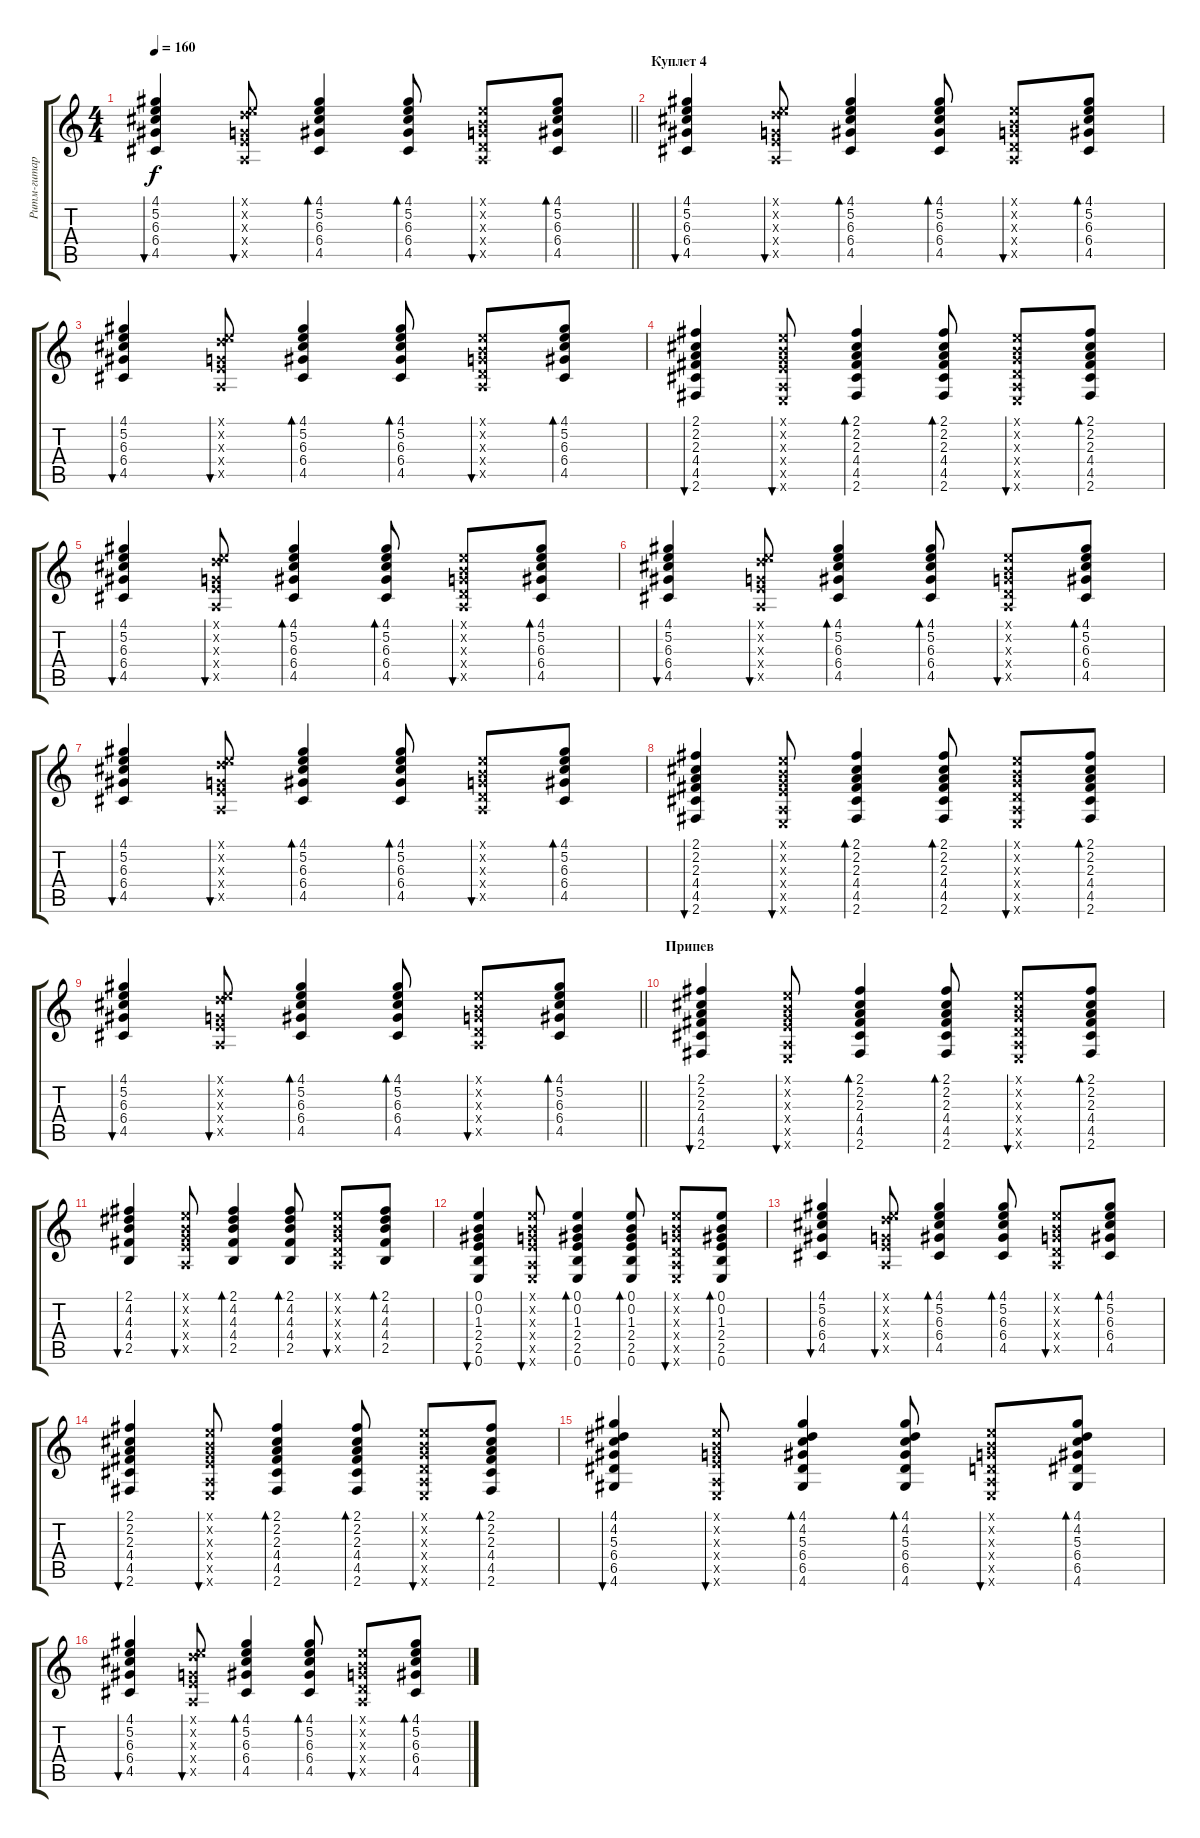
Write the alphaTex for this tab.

\track ("Ритм-гитара 2" "Ритм-гитар") {instrument acousticguitarsteel}
\staff {score tabs}
\tuning (E4 B3 G3 D3 A2 E2) {hide}
\ts (4 4)
\tempo 160
\clef g2
\barLineRight lightlight
\ks c
(4.1 5.2 6.3 6.4 4.5).4{bu 60 dy f} (0.1{x} 3.2{x} 0.3{x} 2.4{x} 0.5{x}).8{bu 60} (4.1 5.2 6.3 6.4 4.5).4{bd 60} (4.1 5.2 6.3 6.4 4.5).8{bd 60} (0.1{x} 0.2{x} 0.3{x} 0.4{x} 0.5{x}).8{bu 60} (4.1 5.2 6.3 6.4 4.5).8{bd 60} |
\section ("" "Куплет 4")
(4.1 5.2 6.3 6.4 4.5).4{bu 60} (0.1{x} 3.2{x} 0.3{x} 2.4{x} 0.5{x}).8{bu 60} (4.1 5.2 6.3 6.4 4.5).4{bd 60} (4.1 5.2 6.3 6.4 4.5).8{bd 60} (0.1{x} 0.2{x} 0.3{x} 0.4{x} 0.5{x}).8{bu 60} (4.1 5.2 6.3 6.4 4.5).8{bd 60} |
(4.1 5.2 6.3 6.4 4.5).4{bu 60} (0.1{x} 3.2{x} 0.3{x} 2.4{x} 0.5{x}).8{bu 60} (4.1 5.2 6.3 6.4 4.5).4{bd 60} (4.1 5.2 6.3 6.4 4.5).8{bd 60} (0.1{x} 0.2{x} 0.3{x} 0.4{x} 0.5{x}).8{bu 60} (4.1 5.2 6.3 6.4 4.5).8{bd 60} |
(2.1 2.2 2.3 4.4 4.5 2.6).4{bu 60} (0.1{x} 0.2{x} 0.3{x} 2.4{x} 0.5{x} 0.6{x}).8{bu 60} (2.1 2.2 2.3 4.4 4.5 2.6).4{bd 60} (2.1 2.2 2.3 4.4 4.5 2.6).8{bd 60} (0.1{x} 0.2{x} 0.3{x} 0.4{x} 0.5{x} 0.6{x}).8{bu 60} (2.1 2.2 2.3 4.4 4.5 2.6).8{bd 60} |
(4.1 5.2 6.3 6.4 4.5).4{bu 60} (0.1{x} 3.2{x} 0.3{x} 2.4{x} 0.5{x}).8{bu 60} (4.1 5.2 6.3 6.4 4.5).4{bd 60} (4.1 5.2 6.3 6.4 4.5).8{bd 60} (0.1{x} 0.2{x} 0.3{x} 0.4{x} 0.5{x}).8{bu 60} (4.1 5.2 6.3 6.4 4.5).8{bd 60} |
(4.1 5.2 6.3 6.4 4.5).4{bu 60} (0.1{x} 3.2{x} 0.3{x} 2.4{x} 0.5{x}).8{bu 60} (4.1 5.2 6.3 6.4 4.5).4{bd 60} (4.1 5.2 6.3 6.4 4.5).8{bd 60} (0.1{x} 0.2{x} 0.3{x} 0.4{x} 0.5{x}).8{bu 60} (4.1 5.2 6.3 6.4 4.5).8{bd 60} |
(4.1 5.2 6.3 6.4 4.5).4{bu 60} (0.1{x} 3.2{x} 0.3{x} 2.4{x} 0.5{x}).8{bu 60} (4.1 5.2 6.3 6.4 4.5).4{bd 60} (4.1 5.2 6.3 6.4 4.5).8{bd 60} (0.1{x} 0.2{x} 0.3{x} 0.4{x} 0.5{x}).8{bu 60} (4.1 5.2 6.3 6.4 4.5).8{bd 60} |
(2.1 2.2 2.3 4.4 4.5 2.6).4{bu 60} (0.1{x} 0.2{x} 0.3{x} 2.4{x} 0.5{x} 0.6{x}).8{bu 60} (2.1 2.2 2.3 4.4 4.5 2.6).4{bd 60} (2.1 2.2 2.3 4.4 4.5 2.6).8{bd 60} (0.1{x} 0.2{x} 0.3{x} 0.4{x} 0.5{x} 0.6{x}).8{bu 60} (2.1 2.2 2.3 4.4 4.5 2.6).8{bd 60} |
\barLineRight lightlight
(4.1 5.2 6.3 6.4 4.5).4{bu 60} (0.1{x} 3.2{x} 0.3{x} 2.4{x} 0.5{x}).8{bu 60} (4.1 5.2 6.3 6.4 4.5).4{bd 60} (4.1 5.2 6.3 6.4 4.5).8{bd 60} (0.1{x} 0.2{x} 0.3{x} 0.4{x} 0.5{x}).8{bu 60} (4.1 5.2 6.3 6.4 4.5).8{bd 60} |
\section ("" "Припев")
(2.1 2.2 2.3 4.4 4.5 2.6).4{bu 60} (0.1{x} 0.2{x} 0.3{x} 2.4{x} 0.5{x} 0.6{x}).8{bu 60} (2.1 2.2 2.3 4.4 4.5 2.6).4{bd 60} (2.1 2.2 2.3 4.4 4.5 2.6).8{bd 60} (0.1{x} 0.2{x} 0.3{x} 0.4{x} 0.5{x} 0.6{x}).8{bu 60} (2.1 2.2 2.3 4.4 4.5 2.6).8{bd 60} |
(2.1 4.2 4.3 4.4 2.5).4{bu 60} (0.1{x} 0.2{x} 0.3{x} 2.4{x} 0.5{x}).8{bu 60} (2.1 4.2 4.3 4.4 2.5).4{bd 60} (2.1 4.2 4.3 4.4 2.5).8{bd 60} (0.1{x} 0.2{x} 0.3{x} 0.4{x} 0.5{x}).8{bu 60} (2.1 4.2 4.3 4.4 2.5).8{bd 60} |
(0.1 0.2 1.3 2.4 2.5 0.6).4{bu 60} (0.1{x} 0.2{x} 0.3{x} 2.4{x} 0.5{x} 0.6{x}).8{bu 60} (0.1 0.2 1.3 2.4 2.5 0.6).4{bd 60} (0.1 0.2 1.3 2.4 2.5 0.6).8{bd 60} (0.1{x} 0.2{x} 0.3{x} 0.4{x} 0.5{x} 0.6{x}).8{bu 60} (0.1 0.2 1.3 2.4 2.5 0.6).8{bd 60} |
(4.1 5.2 6.3 6.4 4.5).4{bu 60} (0.1{x} 3.2{x} 0.3{x} 2.4{x} 0.5{x}).8{bu 60} (4.1 5.2 6.3 6.4 4.5).4{bd 60} (4.1 5.2 6.3 6.4 4.5).8{bd 60} (0.1{x} 0.2{x} 0.3{x} 0.4{x} 0.5{x}).8{bu 60} (4.1 5.2 6.3 6.4 4.5).8{bd 60} |
(2.1 2.2 2.3 4.4 4.5 2.6).4{bu 60} (0.1{x} 0.2{x} 0.3{x} 2.4{x} 0.5{x} 0.6{x}).8{bu 60} (2.1 2.2 2.3 4.4 4.5 2.6).4{bd 60} (2.1 2.2 2.3 4.4 4.5 2.6).8{bd 60} (0.1{x} 0.2{x} 0.3{x} 0.4{x} 0.5{x} 0.6{x}).8{bu 60} (2.1 2.2 2.3 4.4 4.5 2.6).8{bd 60} |
(4.1 4.2 5.3 6.4 6.5 4.6).4{bu 60} (0.1{x} 0.2{x} 0.3{x} 2.4{x} 0.5{x} 0.6{x}).8{bu 60} (4.1 4.2 5.3 6.4 6.5 4.6).4{bd 60} (4.1 4.2 5.3 6.4 6.5 4.6).8{bd 60} (0.1{x} 0.2{x} 0.3{x} 0.4{x} 0.5{x} 0.6{x}).8{bu 60} (4.1 4.2 5.3 6.4 6.5 4.6).8{bd 60} |
(4.1 5.2 6.3 6.4 4.5).4{bu 60} (0.1{x} 3.2{x} 0.3{x} 2.4{x} 0.5{x}).8{bu 60} (4.1 5.2 6.3 6.4 4.5).4{bd 60} (4.1 5.2 6.3 6.4 4.5).8{bd 60} (0.1{x} 0.2{x} 0.3{x} 0.4{x} 0.5{x}).8{bu 60} (4.1 5.2 6.3 6.4 4.5).8{bd 60}
